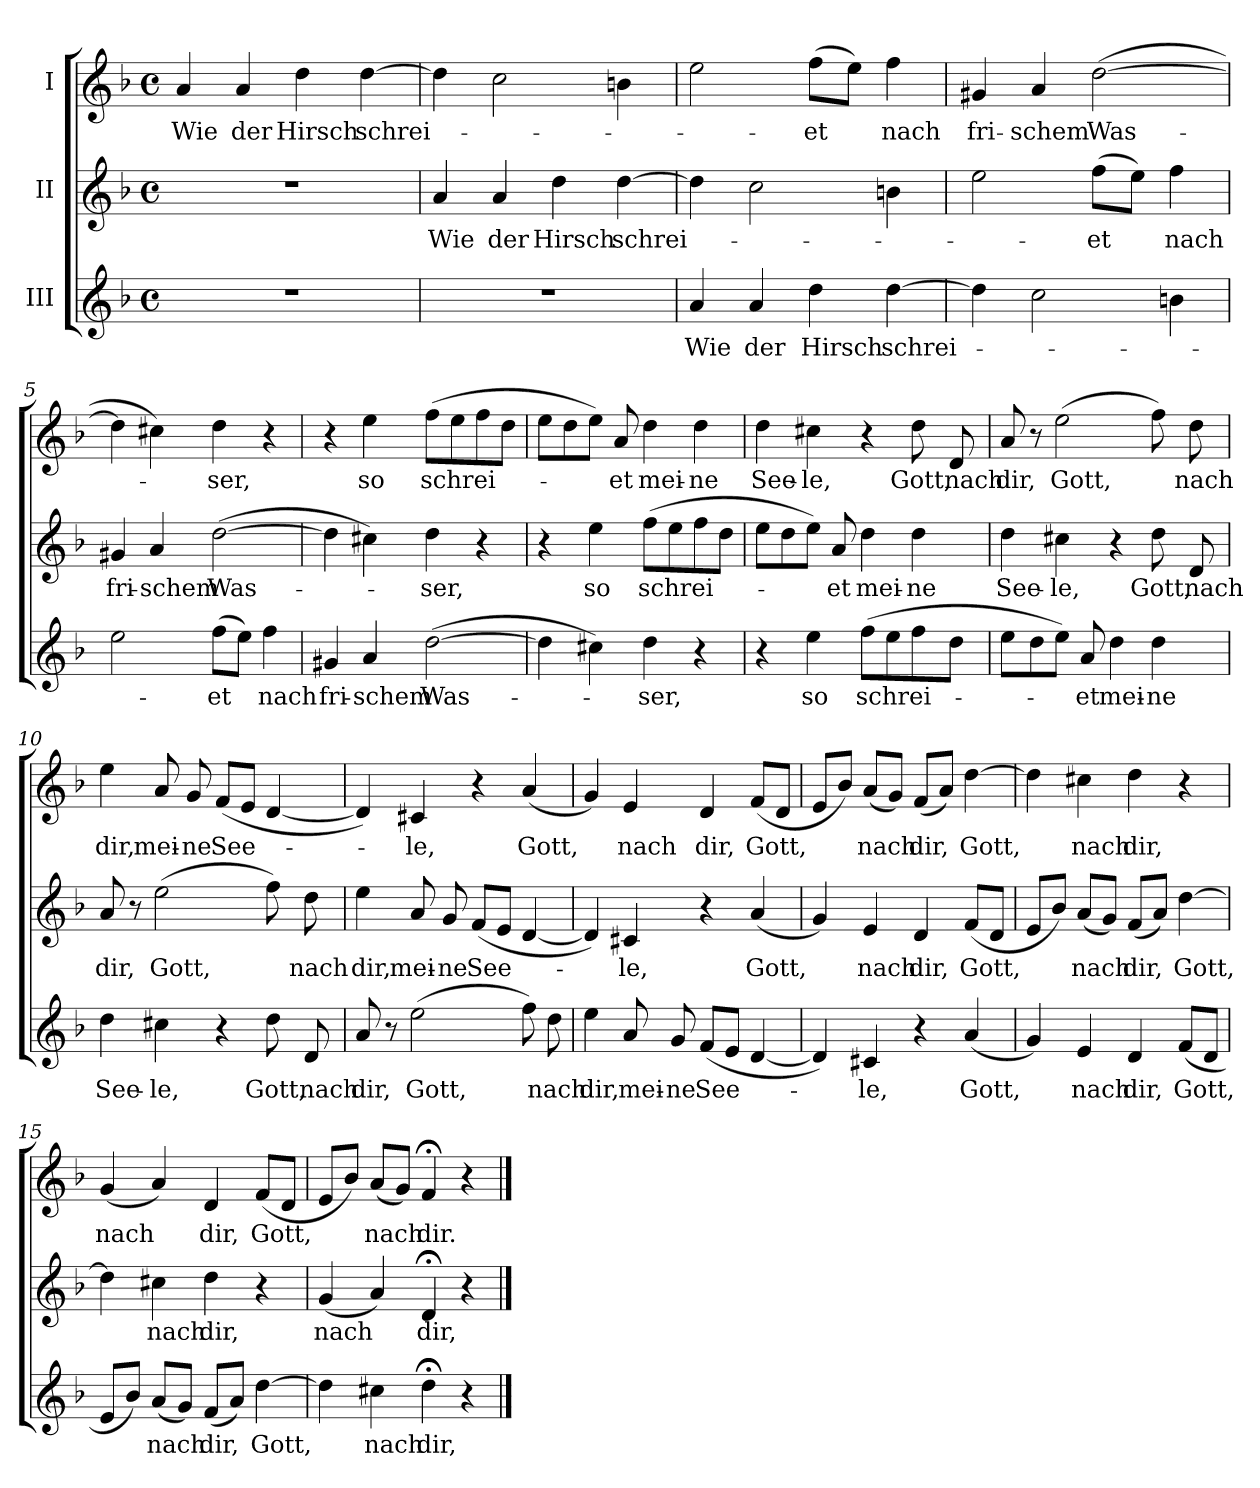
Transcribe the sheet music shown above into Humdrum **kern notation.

**kern	**text	**kern	**text	**kern	**text
*part3	*part3	*part2	*part2	*part1	*part1
*staff3	*staff3	*staff2	*staff2	*staff1	*staff1
*I"III	*	*I"II	*	*I"I	*
*	*	*clefG2	*	*clefG2	*
*k[b-]	*	*k[b-]	*	*k[b-]	*
*F:	*	*F:	*	*F:	*
*M4/4	*	*M4/4	*	*M4/4	*
*met(c)	*	*met(c)	*	*met(c)	*
=1	=1	=1	=1	=1	=1
1r	.	1r	.	4a/	Wie
.	.	.	.	4a/	der
.	.	.	.	4dd\	Hirsch
.	.	.	.	[4dd\	schrei-
=2	=2	=2	=2	=2	=2
1r	.	4a/	Wie	4dd\]	.
.	.	4a/	der	2cc\	.
.	.	4dd\	Hirsch	.	.
.	.	[4dd\	schrei-	4bn\	.
=3	=3	=3	=3	=3	=3
4a/	Wie	4dd\]	.	2ee\	.
4a/	der	2cc\	.	.	.
4dd\	Hirsch	.	.	(8ff\L	-et
.	.	.	.	8ee\J)	.
[4dd\	schrei-	4bn\	.	4ff\	nach
=4	=4	=4	=4	=4	=4
4dd\]	.	2ee\	.	4g#X/	fri-
2cc\	.	.	.	4a/	-schem
.	.	(8ff\L	-et	([2dd\	Was-
.	.	8ee\J)	.	.	.
4bn\	.	4ff\	nach	.	.
!!LO:LB:g=z
=5	=5	=5	=5	=5	=5
2ee\	.	4g#X/	fri-	4dd\]	.
.	.	4a/	-schem	4cc#X\)	.
(8ff\L	-et	([2dd\	Was-	4dd\	-ser,
8ee\J)	.	.	.	.	.
4ff\	nach	.	.	4r	.
=6	=6	=6	=6	=6	=6
4g#X/	fri-	4dd\]	.	4r	.
4a/	-schem	4cc#X\)	.	4ee\	so
([2dd\	Was-	4dd\	-ser,	(8ff\L	schrei-
.	.	.	.	8ee\	.
.	.	4r	.	8ff\	.
.	.	.	.	8dd\J	.
=7	=7	=7	=7	=7	=7
4dd\]	.	4r	.	8ee\L	.
.	.	.	.	8dd\	.
4cc#X\)	.	4ee\	so	8ee\J)	.
.	.	.	.	8a/	-et
4dd\	-ser,	(8ff\L	schrei-	4dd\	mei-
.	.	8ee\	.	.	.
4r	.	8ff\	.	4dd\	-ne
.	.	8dd\J	.	.	.
=8	=8	=8	=8	=8	=8
4r	.	8ee\L	.	4dd\	See-
.	.	8dd\	.	.	.
4ee\	so	8ee\J)	.	4cc#X\	-le,
.	.	8a/	-et	.	.
(8ff\L	schrei-	4dd\	mei-	4r	.
8ee\	.	.	.	.	.
8ff\	.	4dd\	-ne	8dd\	Gott,
8dd\J	.	.	.	8d/	nach
!!LO:LB:g=z
=9	=9	=9	=9	=9	=9
8ee\L	.	4dd\	See-	8a/	dir,
8dd\	.	.	.	8r	.
8ee\J)	.	4cc#X\	-le,	(2ee\	Gott,
8a/	-et	.	.	.	.
4dd\	mei-	4r	.	.	.
4dd\	-ne	8dd\	Gott,	8ff\)	.
.	.	8d/	nach	8dd\	nach
=10	=10	=10	=10	=10	=10
4dd\	See-	8a/	dir,	4ee\	dir,
.	.	8r	.	.	.
4cc#X\	-le,	(2ee\	Gott,	8a/	mei-
.	.	.	.	8g/	-ne
4r	.	.	.	(8f/L	See-
.	.	.	.	8e/J	.
8dd\	Gott,	8ff\)	.	[4d/	.
8d/	nach	8dd\	nach	.	.
=11	=11	=11	=11	=11	=11
8a/	dir,	4ee\	dir,	4d/])	.
8r	.	.	.	.	.
(2ee\	Gott,	8a/	mei-	4c#X/	-le,
.	.	8g/	-ne	.	.
.	.	(8f/L	See-	4r	.
.	.	8e/J	.	.	.
8ff\)	.	[4d/	.	(4a/	Gott,
8dd\	nach	.	.	.	.
!!LO:PB:g=z
=12	=12	=12	=12	=12	=12
4ee\	dir,	4d/])	.	4g/)	.
8a/	mei-	4c#X/	-le,	4e/	nach
8g/	-ne	.	.	.	.
(8f/L	See-	4r	.	4d/	dir,
8e/J	.	.	.	.	.
[4d/	.	(4a/	Gott,	(8f/L	Gott,
.	.	.	.	8d/J	.
=13	=13	=13	=13	=13	=13
4d/])	.	4g/)	.	8e/L	.
.	.	.	.	8b-/J)	.
4c#X/	-le,	4e/	nach	(8a/L	nach
.	.	.	.	8g/J)	.
4r	.	4d/	dir,	(8f/L	dir,
.	.	.	.	8a/J)	.
(4a/	Gott,	(8f/L	Gott,	[4dd\	Gott,
.	.	8d/J	.	.	.
=14	=14	=14	=14	=14	=14
4g/)	.	8e/L	.	4dd\]	.
.	.	8b-/J)	.	.	.
4e/	nach	(8a/L	nach	4cc#X\	nach
.	.	8g/J)	.	.	.
4d/	dir,	(8f/L	dir,	4dd\	dir,
.	.	8a/J)	.	.	.
(8f/L	Gott,	[4dd\	Gott,	4r	.
8d/J	.	.	.	.	.
!!LO:LB:g=z
=15	=15	=15	=15	=15	=15
8e/L	.	4dd\]	.	(4g/	nach
8b-/J)	.	.	.	.	.
(8a/L	nach	4cc#X\	nach	4a/)	.
8g/J)	.	.	.	.	.
(8f/L	dir,	4dd\	dir,	4d/	dir,
8a/J)	.	.	.	.	.
[4dd\	Gott,	4r	.	(8f/L	Gott,
.	.	.	.	8d/J	.
=16	=16	=16	=16	=16	=16
4dd\]	.	(4g/	nach	8e/L	.
.	.	.	.	8b-/J)	.
4cc#X\	nach	4a/)	.	(8a/L	nach
.	.	.	.	8g/J)	.
4dd;<\	dir,	4d;</	dir,	4f;</	dir.
4r	.	4r	.	4r	.
==	==	==	==	==	==
*-	*-	*-	*-	*-	*-
